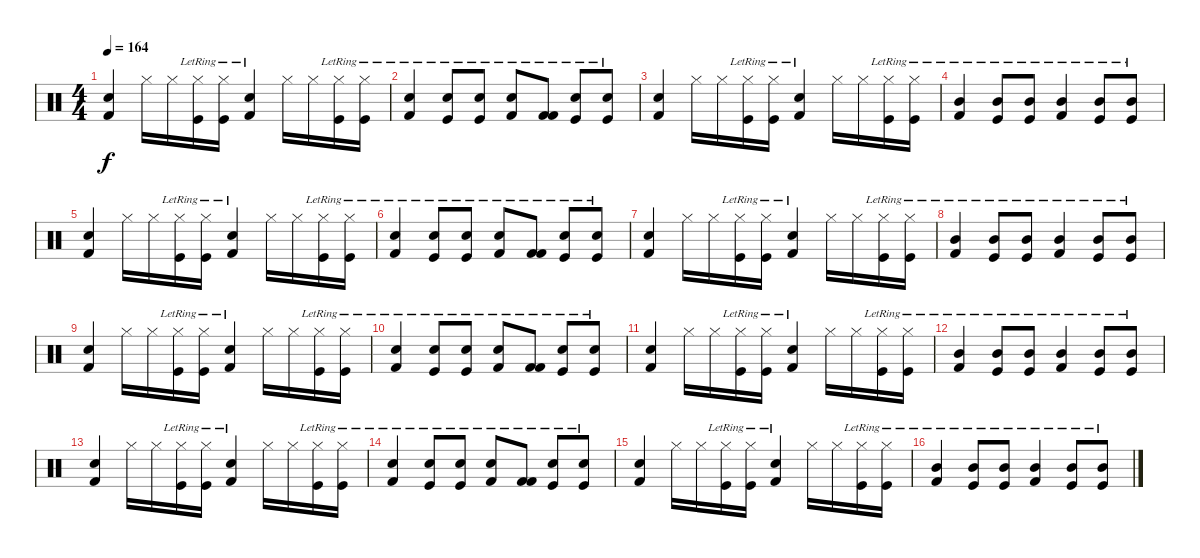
\track "" {instrument percussion}
\staff {score}
\articulation defaults
\ts (4 4)
\tempo 164
\clef neutral
\ks c
("Snare (hit) 2" "Kick (hit) 2").4{dy f} "Hi-Hat (closed)".16 "Hi-Hat (closed)".16 ("Hi-Hat (closed)"{lr} "Kick (hit)"{lr}).16 ("Hi-Hat (closed)"{lr} "Kick (hit)"{lr}).16 ("Snare (hit) 2"{lr} "Kick (hit) 2"{lr}).4 "Hi-Hat (closed)".16 "Hi-Hat (closed)".16 ("Hi-Hat (closed)"{lr} "Kick (hit)"{lr}).16 ("Hi-Hat (closed)"{lr} "Kick (hit)"{lr}).16 |
("Electric Snare (hit)"{lr} "Kick (hit) 2"{lr}).4 ("Electric Snare (hit)"{lr} "Kick (hit)"{lr}).8 ("Electric Snare (hit)"{lr} "Kick (hit)"{lr}).8 ("Electric Snare (hit)"{lr} "Kick (hit) 2"{lr}).8 ("Kick (hit) 2"{lr} "Kick (hit) 2"{lr}).8 ("Snare (hit) 2"{lr} "Kick (hit)"{lr}).8 ("Hand Clap (hit)"{lr} "Kick (hit)"{lr}).8 |
("Snare (hit) 2" "Kick (hit) 2").4 "Hi-Hat (closed)".16 "Hi-Hat (closed)".16 ("Hi-Hat (closed)"{lr} "Kick (hit)"{lr}).16 ("Hi-Hat (closed)"{lr} "Kick (hit)"{lr}).16 ("Snare (hit) 2"{lr} "Kick (hit) 2"{lr}).4 "Hi-Hat (closed)".16 "Hi-Hat (closed)".16 ("Hi-Hat (closed)"{lr} "Kick (hit)"{lr}).16 ("Hi-Hat (closed)"{lr} "Kick (hit)"{lr}).16 |
("Mid Tom (hit)"{lr} "Kick (hit) 2"{lr}).4 ("Mid Tom (hit)"{lr} "Kick (hit)"{lr}).8 ("Mid Tom (hit)"{lr} "Kick (hit)"{lr}).8 ("Mid Tom (hit)"{lr} "Kick (hit) 2"{lr}).4 ("Mid Tom (hit)"{lr} "Kick (hit)"{lr}).8 ("Mid Tom (hit)"{lr} "Kick (hit)"{lr}).8 |
("Snare (hit) 2" "Kick (hit) 2").4 "Hi-Hat (closed)".16 "Hi-Hat (closed)".16 ("Hi-Hat (closed)"{lr} "Kick (hit)"{lr}).16 ("Hi-Hat (closed)"{lr} "Kick (hit)"{lr}).16 ("Snare (hit) 2"{lr} "Kick (hit) 2"{lr}).4 "Hi-Hat (closed)".16 "Hi-Hat (closed)".16 ("Hi-Hat (closed)"{lr} "Kick (hit)"{lr}).16 ("Hi-Hat (closed)"{lr} "Kick (hit)"{lr}).16 |
("Electric Snare (hit)"{lr} "Kick (hit) 2"{lr}).4 ("Electric Snare (hit)"{lr} "Kick (hit)"{lr}).8 ("Electric Snare (hit)"{lr} "Kick (hit)"{lr}).8 ("Electric Snare (hit)"{lr} "Kick (hit) 2"{lr}).8 ("Kick (hit) 2"{lr} "Kick (hit) 2"{lr}).8 ("Snare (hit) 2"{lr} "Kick (hit)"{lr}).8 ("Hand Clap (hit)"{lr} "Kick (hit)"{lr}).8 |
("Snare (hit) 2" "Kick (hit) 2").4 "Hi-Hat (closed)".16 "Hi-Hat (closed)".16 ("Hi-Hat (closed)"{lr} "Kick (hit)"{lr}).16 ("Hi-Hat (closed)"{lr} "Kick (hit)"{lr}).16 ("Snare (hit) 2"{lr} "Kick (hit) 2"{lr}).4 "Hi-Hat (closed)".16 "Hi-Hat (closed)".16 ("Hi-Hat (closed)"{lr} "Kick (hit)"{lr}).16 ("Hi-Hat (closed)"{lr} "Kick (hit)"{lr}).16 |
("Mid Tom (hit)"{lr} "Kick (hit) 2"{lr}).4 ("Mid Tom (hit)"{lr} "Kick (hit)"{lr}).8 ("Mid Tom (hit)"{lr} "Kick (hit)"{lr}).8 ("Mid Tom (hit)"{lr} "Kick (hit) 2"{lr}).4 ("Mid Tom (hit)"{lr} "Kick (hit)"{lr}).8 ("Mid Tom (hit)"{lr} "Kick (hit)"{lr}).8 |
("Snare (hit) 2" "Kick (hit) 2").4 "Hi-Hat (closed)".16 "Hi-Hat (closed)".16 ("Hi-Hat (closed)"{lr} "Kick (hit)"{lr}).16 ("Hi-Hat (closed)"{lr} "Kick (hit)"{lr}).16 ("Snare (hit) 2"{lr} "Kick (hit) 2"{lr}).4 "Hi-Hat (closed)".16 "Hi-Hat (closed)".16 ("Hi-Hat (closed)"{lr} "Kick (hit)"{lr}).16 ("Hi-Hat (closed)"{lr} "Kick (hit)"{lr}).16 |
("Electric Snare (hit)"{lr} "Kick (hit) 2"{lr}).4 ("Electric Snare (hit)"{lr} "Kick (hit)"{lr}).8 ("Electric Snare (hit)"{lr} "Kick (hit)"{lr}).8 ("Electric Snare (hit)"{lr} "Kick (hit) 2"{lr}).8 ("Kick (hit) 2"{lr} "Kick (hit) 2"{lr}).8 ("Snare (hit) 2"{lr} "Kick (hit)"{lr}).8 ("Hand Clap (hit)"{lr} "Kick (hit)"{lr}).8 |
("Snare (hit) 2" "Kick (hit) 2").4 "Hi-Hat (closed)".16 "Hi-Hat (closed)".16 ("Hi-Hat (closed)"{lr} "Kick (hit)"{lr}).16 ("Hi-Hat (closed)"{lr} "Kick (hit)"{lr}).16 ("Snare (hit) 2"{lr} "Kick (hit) 2"{lr}).4 "Hi-Hat (closed)".16 "Hi-Hat (closed)".16 ("Hi-Hat (closed)"{lr} "Kick (hit)"{lr}).16 ("Hi-Hat (closed)"{lr} "Kick (hit)"{lr}).16 |
("Mid Tom (hit)"{lr} "Kick (hit) 2"{lr}).4 ("Mid Tom (hit)"{lr} "Kick (hit)"{lr}).8 ("Mid Tom (hit)"{lr} "Kick (hit)"{lr}).8 ("Mid Tom (hit)"{lr} "Kick (hit) 2"{lr}).4 ("Mid Tom (hit)"{lr} "Kick (hit)"{lr}).8 ("Mid Tom (hit)"{lr} "Kick (hit)"{lr}).8 |
("Snare (hit) 2" "Kick (hit) 2").4 "Hi-Hat (closed)".16 "Hi-Hat (closed)".16 ("Hi-Hat (closed)"{lr} "Kick (hit)"{lr}).16 ("Hi-Hat (closed)"{lr} "Kick (hit)"{lr}).16 ("Snare (hit) 2"{lr} "Kick (hit) 2"{lr}).4 "Hi-Hat (closed)".16 "Hi-Hat (closed)".16 ("Hi-Hat (closed)"{lr} "Kick (hit)"{lr}).16 ("Hi-Hat (closed)"{lr} "Kick (hit)"{lr}).16 |
("Electric Snare (hit)"{lr} "Kick (hit) 2"{lr}).4 ("Electric Snare (hit)"{lr} "Kick (hit)"{lr}).8 ("Electric Snare (hit)"{lr} "Kick (hit)"{lr}).8 ("Electric Snare (hit)"{lr} "Kick (hit) 2"{lr}).8 ("Kick (hit) 2"{lr} "Kick (hit) 2"{lr}).8 ("Snare (hit) 2"{lr} "Kick (hit)"{lr}).8 ("Hand Clap (hit)"{lr} "Kick (hit)"{lr}).8 |
("Snare (hit) 2" "Kick (hit) 2").4 "Hi-Hat (closed)".16 "Hi-Hat (closed)".16 ("Hi-Hat (closed)"{lr} "Kick (hit)"{lr}).16 ("Hi-Hat (closed)"{lr} "Kick (hit)"{lr}).16 ("Snare (hit) 2"{lr} "Kick (hit) 2"{lr}).4 "Hi-Hat (closed)".16 "Hi-Hat (closed)".16 ("Hi-Hat (closed)"{lr} "Kick (hit)"{lr}).16 ("Hi-Hat (closed)"{lr} "Kick (hit)"{lr}).16 |
("Mid Tom (hit)"{lr} "Kick (hit) 2"{lr}).4 ("Mid Tom (hit)"{lr} "Kick (hit)"{lr}).8 ("Mid Tom (hit)"{lr} "Kick (hit)"{lr}).8 ("Mid Tom (hit)"{lr} "Kick (hit) 2"{lr}).4 ("Mid Tom (hit)"{lr} "Kick (hit)"{lr}).8 ("Mid Tom (hit)"{lr} "Kick (hit)"{lr}).8
